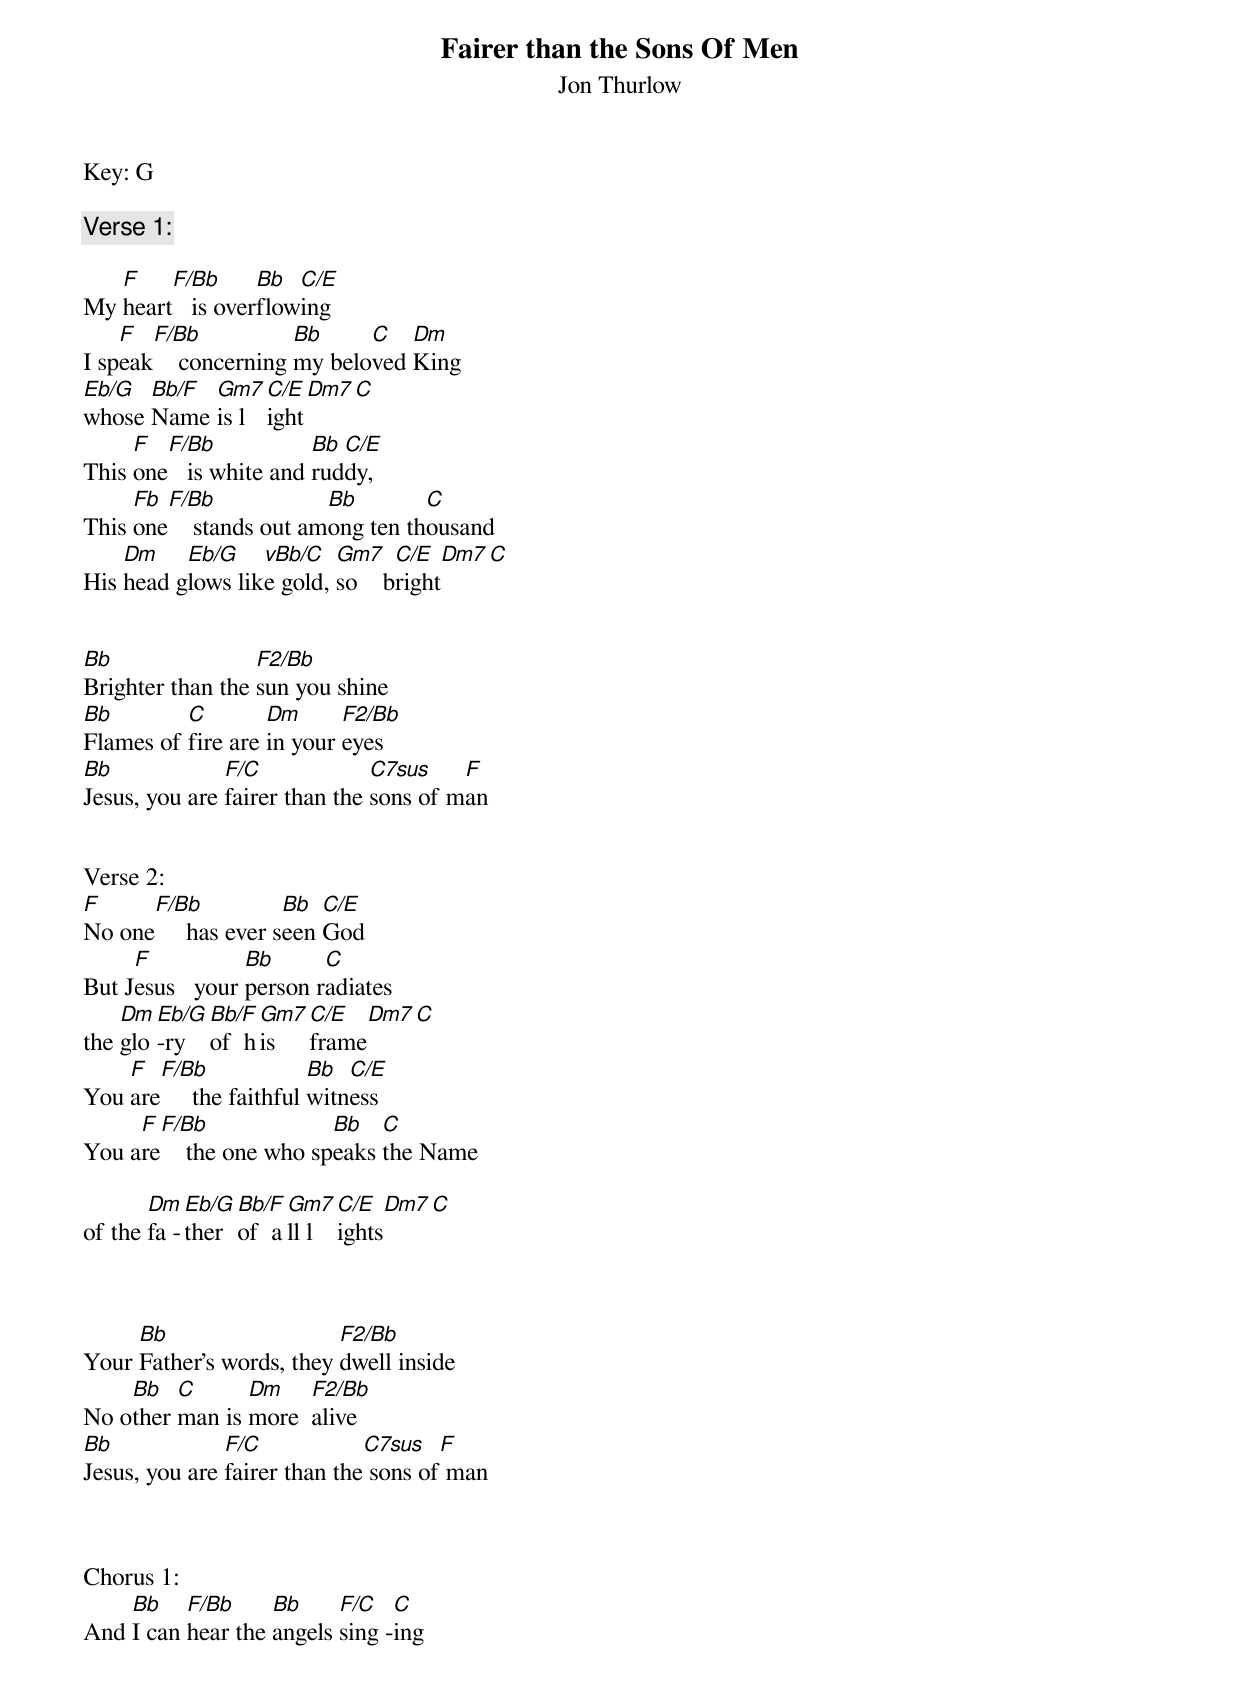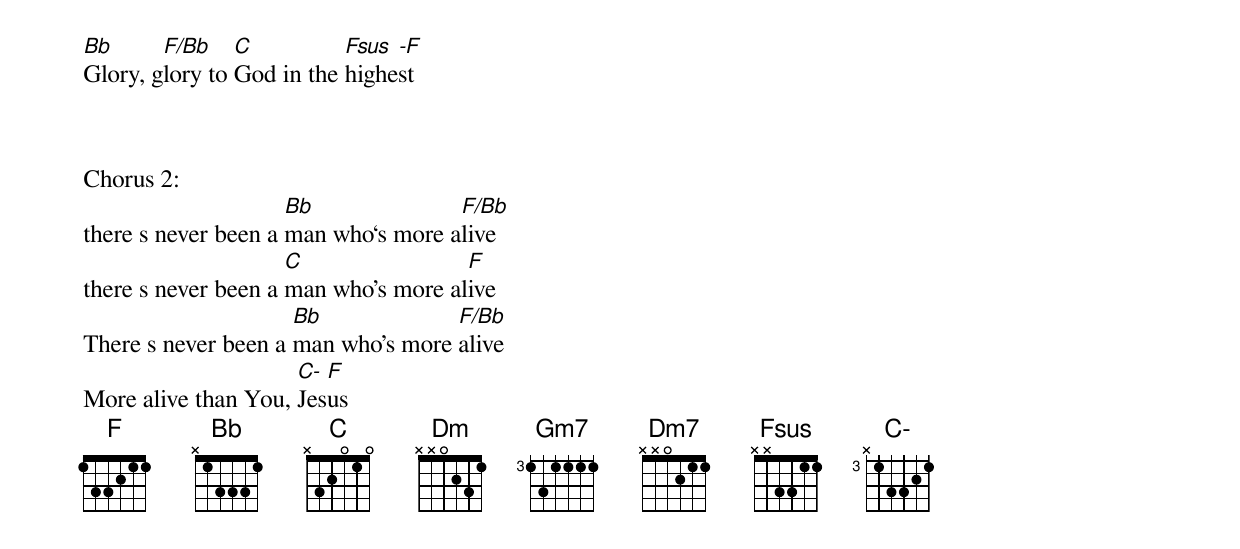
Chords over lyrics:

Fairer than the Sons Of Men
Jon Thurlow
Key: G

Verse 1:

   F    F/Bb      Bb  C/E
My heart   is overflowing
    F  F/Bb           Bb     C   Dm
I speak    concerning my beloved King
Eb/G  Bb/F Gm7 C/E Dm7 C
whose Name is light
     F  F/Bb            Bb C/E
This one   is white and ruddy,
     Fb F/Bb             Bb        C
This one    stands out among ten thousand
    Dm    Eb/G    vBb/C   Gm7    C/E  Dm7  C
His head glows like gold, so    bright


Bb                F2/Bb
Brighter than the sun you shine
Bb        C        Dm      F2/Bb
Flames of fire are in your eyes
Bb             F/C             C7sus    F
Jesus, you are fairer than the sons of man


Verse 2:
F     F/Bb           Bb  C/E
No one     has ever seen God
     F           Bb      C
But Jesus   your person radiates
    Dm  Eb/G Bb/F Gm7  C/E  Dm7  C
the glo -ry  of  his   frame
    F  F/Bb              Bb  C/E
You are     the faithful witness
     F F/Bb              Bb   C
You are    the one who speaks the Name

       Dm  Eb/G Bb/F Gm7 C/E  Dm7 C
of the fa -ther of  all lights



     Bb                   F2/Bb
Your Father’s words, they dwell inside
    Bb   C      Dm    F2/Bb
No other man is more  alive
Bb             F/C            C7sus   F
Jesus, you are fairer than the sons of man



Chorus 1:
    Bb    F/Bb     Bb     F/C   C
And I can hear the angels sing -ing
Bb      F/Bb    C          Fsus -F
Glory, glory to God in the highest



Chorus 2:
                     Bb              F/Bb
there s never been a man who‘s more alive
                     C                F
there s never been a man who’s more alive
                     Bb             F/Bb
There s never been a man who’s more alive
                     C- F
More alive than You, Jesus
